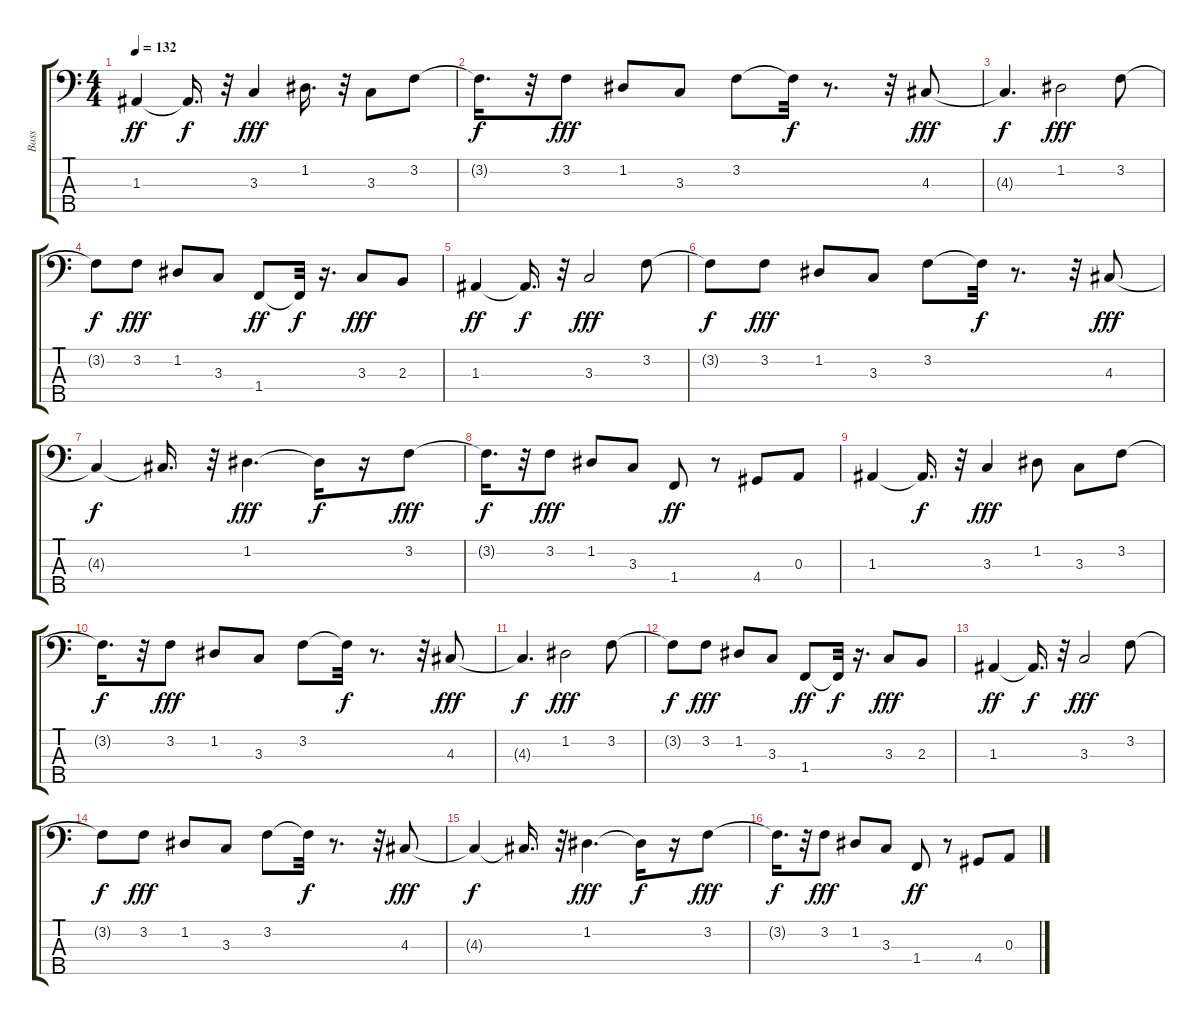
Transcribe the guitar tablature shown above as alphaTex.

\track ("Bass" "Bass") {instrument slapbass2}
\staff {score tabs}
\tuning (G2 D2 A1 E1 B0) {hide}
\ts (4 4)
\tempo 132
\clef f4
\ks c
1.3.4{dy ff} 1.3{t}.16{d dy f} r.32 3.3.4{dy fff} 1.2.16{d} r.32 3.3.8 3.2.8 |
3.2{t}.16{d dy f} r.32 3.2.8{dy fff} 1.2.8 3.3.8 3.2.8 3.2{t}.32{dy f} r.8{d} r.32 4.3.8{dy fff} |
4.3{t}.4{d dy f} 1.2.2{dy fff} 3.2.8 |
3.2{t}.8{dy f} 3.2.8{dy fff} 1.2.8 3.3.8 1.4.8{dy ff} 1.4{t}.32{dy f} r.16{d} 3.3.8{dy fff} 2.3.8 |
1.3.4{dy ff} 1.3{t}.16{d dy f} r.32 3.3.2{dy fff} 3.2.8 |
3.2{t}.8{dy f} 3.2.8{dy fff} 1.2.8 3.3.8 3.2.8 3.2{t}.32{dy f} r.8{d} r.32 4.3.8{dy fff} |
4.3{t}.4{dy f} 4.3{t}.16{d} r.32 1.2.4{d dy fff} 1.2{t}.16{dy f} r.16 3.2.8{dy fff} |
3.2{t}.16{d dy f} r.32 3.2.8{dy fff} 1.2.8 3.3.8{volume 16} 1.4.8{dy ff} r.8 4.4.8{volume 15} 0.3.8 |
1.3.4{volume 15} 1.3{t}.16{d dy f} r.32 3.3.4{dy fff} 1.2.8{volume 15} 3.3.8 3.2.8{volume 15} |
3.2{t}.16{d dy f} r.32 3.2.8{dy fff volume 14} 1.2.8{volume 14} 3.3.8 3.2.8{volume 14} 3.2{t}.32{dy f} r.8{d} r.32 4.3.8{dy fff volume 14} |
4.3{t}.4{d dy f} 1.2.2{dy fff} 3.2.8{volume 14} |
3.2{t}.8{dy f} 3.2.8{dy fff volume 14} 1.2.8{volume 13} 3.3.8 1.4.8{dy ff} 1.4{t}.32{dy f} r.16{d} 3.3.8{dy fff} 2.3.8{volume 13} |
1.3.4{dy ff} 1.3{t}.16{d dy f} r.32 3.3.2{dy fff volume 13} 3.2.8{volume 12} |
3.2{t}.8{dy f} 3.2.8{dy fff volume 12} 1.2.8{volume 12} 3.3.8{volume 11} 3.2.8 3.2{t}.32{dy f} r.8{d} r.32 4.3.8{dy fff volume 8} |
4.3{t}.4{dy f} 4.3{t}.16{d} r.32 1.2.4{d dy fff volume 7} 1.2{t}.16{dy f} r.16 3.2.8{dy fff volume 6} |
3.2{t}.16{d dy f} r.32 3.2.8{dy fff volume 6} 1.2.8{volume 5} 3.3.8{volume 5} 1.4.8{dy ff} r.8 4.4.8{volume 4} 0.3.8{volume 4}
